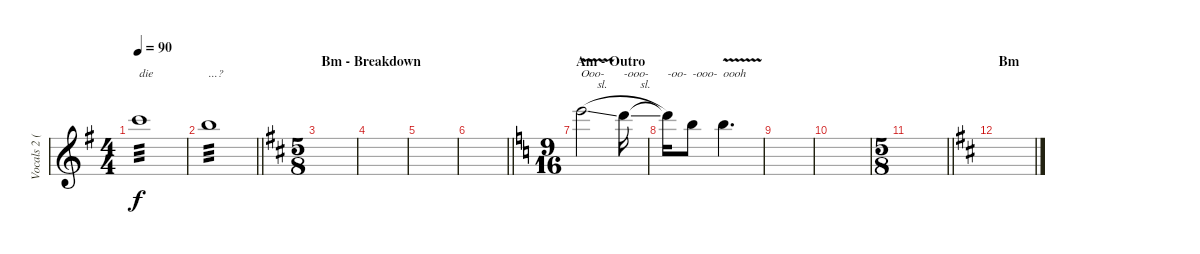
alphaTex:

\track ("Vocals 2 (Malakian)" "Vocals 2 (") {instrument electricguitarclean}
\staff {score}
\tuning (E4 B3 G3 D3 A2 E2) {hide}
\ts (4 4)
\tempo 90
\clef g2
\ks eminor
8.1.1{txt "die" tp 3 dy f} |
\barLineRight lightlight
7.1.1{txt "...?" tp 3} |
\ts (5 8)
\section ("" "Bm - Breakdown")
\ks bminor
|
|
|
\barLineRight lightlight
|
\ts (9 16)
\section ("" "Am - Outro")
\ks aminor
12.1{v sl}.2{txt "Ooo-"} 10.1{sl}.16{txt "-ooo-"} |
10.1{t}.16{txt "-oo-"} 7.1.8{txt "-ooo-"} 7.1{v}.4{d txt "oooh"} |
|
|
\ts (5 8)
\barLineRight lightlight
|
\section ("" "Bm")
\ks bminor
